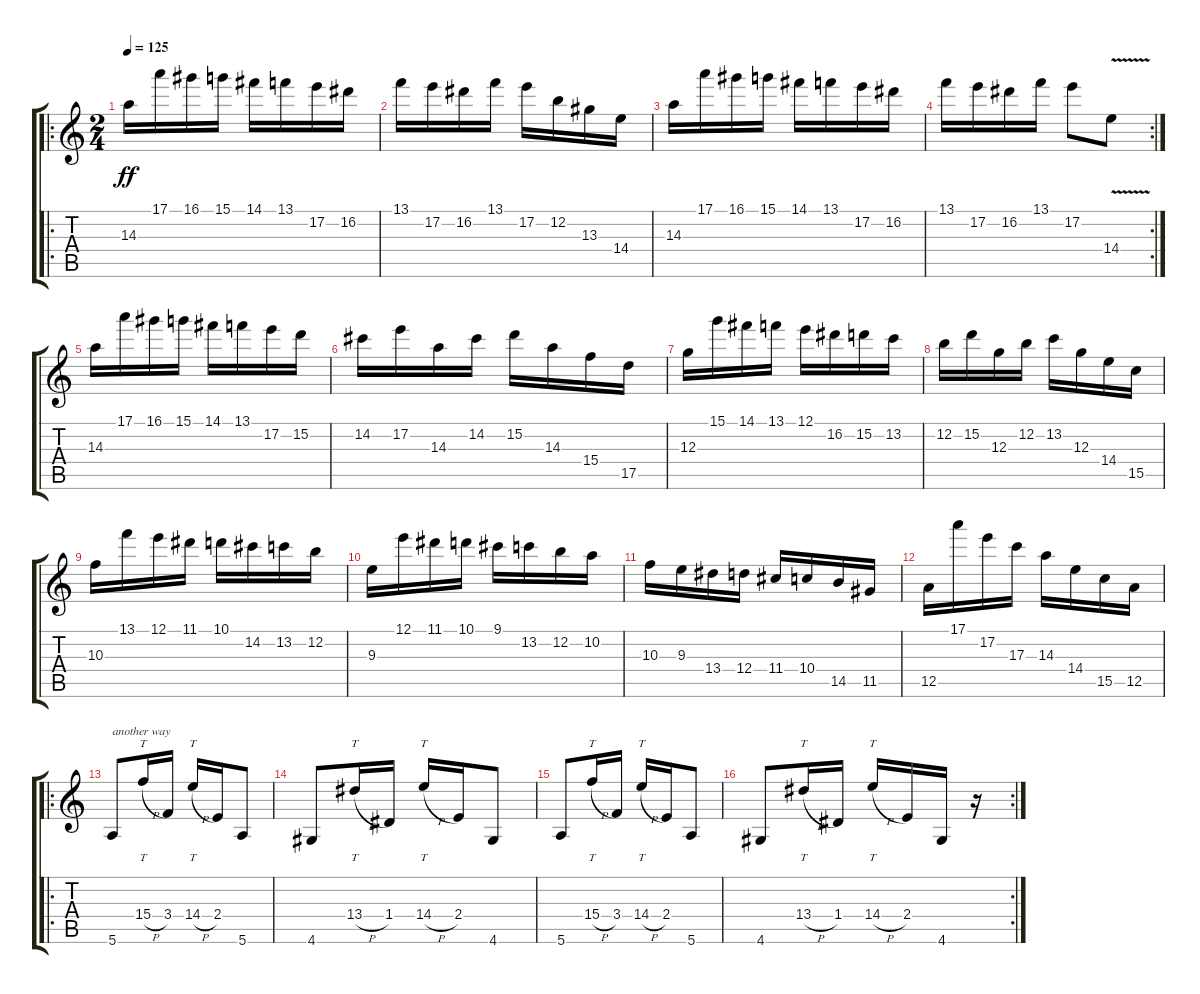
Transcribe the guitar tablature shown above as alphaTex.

\track "" {instrument overdrivenguitar}
\staff {score tabs}
\tuning (E4 B3 G3 D3 A2 E2) {hide}
\ro
\ts (2 4)
\tempo 125
\clef g2
\ks c
14.3.16{dy ff} 17.1.16 16.1.16 15.1.16 14.1.16 13.1.16 17.2.16 16.2.16 |
13.1.16 17.2.16 16.2.16 13.1.16 17.2.16 12.2.16 13.3.16 14.4.16 |
14.3.16 17.1.16 16.1.16 15.1.16 14.1.16 13.1.16 17.2.16 16.2.16 |
\rc 2
13.1.16 17.2.16 16.2.16 13.1.16 17.2.8 14.4{v}.8 |
14.3.16 17.1.16 16.1.16 15.1.16 14.1.16 13.1.16 17.2.16 15.2.16 |
14.2.16 17.2.16 14.3.16 14.2.16 15.2.16 14.3.16 15.4.16 17.5.16 |
12.3.16 15.1.16 14.1.16 13.1.16 12.1.16 16.2.16 15.2.16 13.2.16 |
12.2.16 15.2.16 12.3.16 12.2.16 13.2.16 12.3.16 14.4.16 15.5.16 |
10.3.16 13.1.16 12.1.16 11.1.16 10.1.16 14.2.16 13.2.16 12.2.16 |
9.3.16 12.1.16 11.1.16 10.1.16 9.1.16 13.2.16 12.2.16 10.2.16 |
10.3.16 9.3.16 13.4.16 12.4.16 11.4.16 10.4.16 14.5.16 11.5.16 |
12.5.16 17.1.16 17.2.16 17.3.16 14.3.16 14.4.16 15.5.16 12.5.16 |
\ro
5.6.8{txt "another way"} 15.4{h}.16{tt} 3.4.16 14.4{h}.16{tt} 2.4.16 5.6.8 |
4.6.8 13.4{h}.16{tt} 1.4.16 14.4{h}.16{tt} 2.4.16 4.6.8 |
5.6.8 15.4{h}.16{tt} 3.4.16 14.4{h}.16{tt} 2.4.16 5.6.8 |
\rc 2
4.6.8 13.4{h}.16{tt} 1.4.16 14.4{h}.16{tt} 2.4.16 4.6.16 r.16
